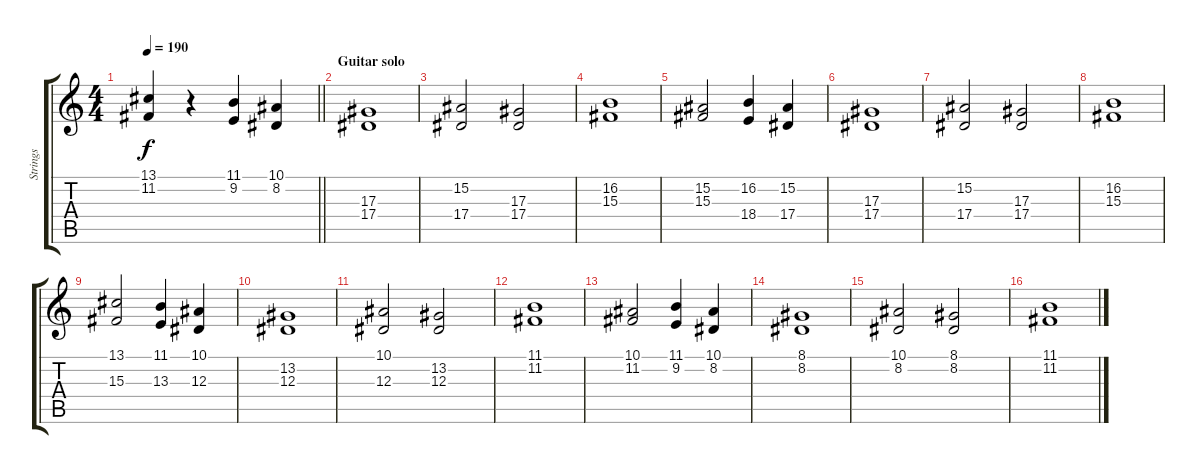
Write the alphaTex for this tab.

\track ("Strings" "Strings") {instrument stringensemble1}
\staff {score tabs}
\tuning (C4 G3 Eb3 Bb2 F2 C2) {hide}
\ts (4 4)
\tempo 190
\clef g2
\barLineRight lightlight
\ks c
(13.1 11.2).4{dy f} r.4 (11.1 9.2).4 (10.1 8.2).4 |
\section ("" "Guitar solo")
(17.3 17.4).1 |
(15.2 17.4).2 (17.3 17.4).2 |
(16.2 15.3).1 |
(15.2 15.3).2 (16.2 18.4).4 (15.2 17.4).4 |
(17.3 17.4).1 |
(15.2 17.4).2 (17.3 17.4).2 |
(16.2 15.3).1 |
(13.1 15.3).2 (11.1 13.3).4 (10.1 12.3).4 |
(13.2 12.3).1 |
(10.1 12.3).2 (13.2 12.3).2 |
(11.1 11.2).1 |
(10.1 11.2).2 (11.1 9.2).4 (10.1 8.2).4 |
(8.1 8.2).1 |
(10.1 8.2).2 (8.1 8.2).2 |
(11.1 11.2).1
